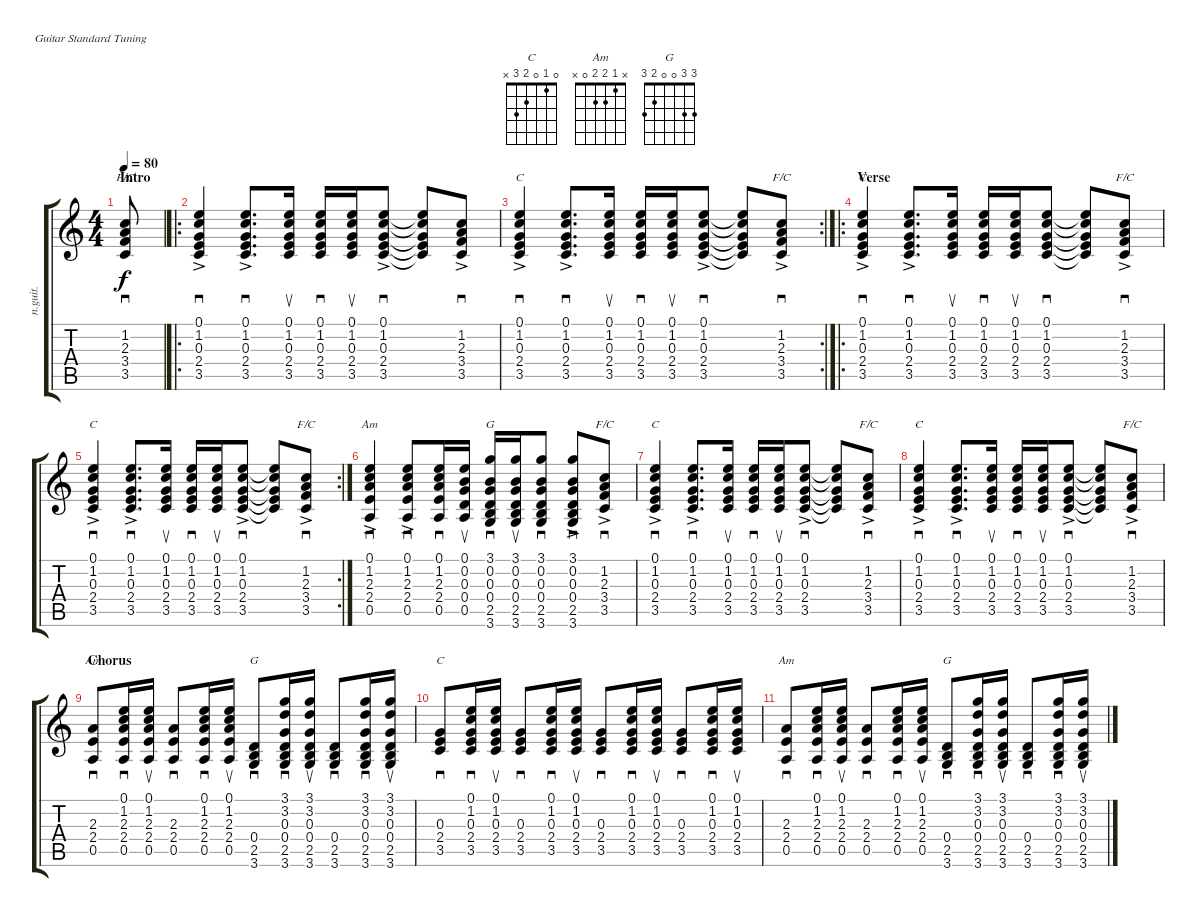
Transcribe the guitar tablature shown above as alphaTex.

\bracketExtendMode groupsimilarinstruments
\otherSystemsTrackNameOrientation horizontal
\track ("A.Guitar" "n.guit.") {instrument acousticguitarnylon}
\staff {score tabs}
\tuning (E4 B3 G3 D3 A2 E2)
\chord ("F/C" x 1 2 3 3 x) {showdiagram false}
\chord ("C" 0 1 0 2 3 x)
\chord ("Am" 0 1 2 2 0 x)
\chord ("G" 3 3 0 0 2 3)
\chord ("Am" x 1 2 2 0 x)
\ts (4 4)
\section ("" "Intro")
\ac
\tempo 80
\clef g2
\scale
0.489693
\ks c
(1.2 2.3 3.4 3.5).8{sd ch "F/C" dy f instrument acousticguitarnylon beam Up} |
\ro
\scale
1.20634 (0.1 1.2 0.3 2.4 3.5{ac}).4{sd beam Up} (0.1 1.2 0.3 2.4 3.5{ac}).8{d sd beam Up} (0.1 1.2 0.3 2.4 3.5).16{su beam Up} (0.1 1.2 0.3 2.4 3.5).16{sd beam Up} (0.1 1.2 0.3 2.4 3.5).16{su beam Up} (0.1 1.2{ac} 0.3 2.4 3.5).8{sd beam Up} (0.1{t} 1.2{t} 0.3{t} 2.4{t} 3.5{t}).8{beam Up} (1.2 2.3{ac} 3.4 3.5).8{sd beam Up} |
\rc 2
\scale
1.30396 (0.1 1.2 0.3 2.4 3.5{ac}).4{sd ch "C" beam Up} (0.1 1.2 0.3 2.4{ac} 3.5).8{d sd beam Up} (0.1 1.2 0.3 2.4 3.5).16{su beam Up} (0.1 1.2 0.3 2.4 3.5).16{sd beam Up} (0.1 1.2 0.3 2.4 3.5).16{su beam Up} (0.1 1.2 0.3 2.4{ac} 3.5).8{sd beam Up} (0.1{t} 1.2{t} 0.3{t} 2.4{t} 3.5{t}).8{beam Up} (1.2 2.3 3.4{ac} 3.5).8{sd ch "F/C" beam Up} |
\ro
\section ("" "Verse")
(0.1 1.2 0.3{ac} 2.4 3.5).4{sd ch "C" beam Up} (0.1 1.2 0.3{ac} 2.4 3.5).8{d sd beam Up} (0.1 1.2 0.3 2.4 3.5).16{su beam Up} (0.1 1.2 0.3 2.4 3.5).16{sd beam Up} (0.1 1.2 0.3 2.4 3.5).16{su beam Up} (0.1 1.2 0.3 2.4 3.5).8{sd beam Up} (0.1{t} 1.2{t} 0.3{t} 2.4{t} 3.5{t}).8{beam Up} (1.2 2.3{ac} 3.4 3.5).8{sd ch "F/C" beam Up} |
\rc 2
(0.1 1.2 0.3{ac} 2.4 3.5).4{sd ch "C" beam Up} (0.1 1.2{ac} 0.3 2.4 3.5).8{d sd beam Up} (0.1 1.2 0.3 2.4 3.5).16{su beam Up} (0.1 1.2 0.3 2.4 3.5).16{sd beam Up} (0.1 1.2 0.3 2.4 3.5).16{su beam Up} (0.1 1.2{ac} 0.3 2.4 3.5).8{sd beam Up} (0.1{t} 1.2{t} 0.3{t} 2.4{t} 3.5{t}).8{beam Up} (1.2 2.3 3.4{ac} 3.5).8{sd ch "F/C" beam Up} |
(0.1 1.2{ac} 2.3 2.4 0.5).4{sd ch "Am" beam Up} (0.1 1.2{ac} 2.3 2.4 0.5).8{sd beam Up} (0.1 1.2 2.3 2.4 0.5).16{sd beam Up} (0.1 0.2 0.3 0.4 0.5).16{su beam Up} (3.1 0.2 0.3 0.4 2.5 3.6).16{sd ch "G" beam Up} (3.1 0.2 0.3 0.4 2.5 3.6).16{su beam Up} (3.1 0.2 0.3 0.4 2.5 3.6).8{sd beam Up} (3.1{ac} 0.2 0.3 0.4 2.5 3.6).8{sd beam Up} (1.2{ac} 2.3 3.4 3.5).8{sd ch "F/C" beam Up} |
(0.1{ac} 1.2 0.3 2.4 3.5).4{sd ch "C" beam Up} (0.1{ac} 1.2 0.3 2.4 3.5).8{d sd beam Up} (0.1 1.2 0.3 2.4 3.5).16{su beam Up} (0.1 1.2 0.3 2.4 3.5).16{sd beam Up} (0.1 1.2 0.3 2.4 3.5).16{su beam Up} (0.1{ac} 1.2 0.3 2.4 3.5).8{sd beam Up} (0.1{t} 1.2{t} 0.3{t} 2.4{t} 3.5{t}).8{beam Up} (1.2 2.3{ac} 3.4 3.5).8{sd ch "F/C" beam Up} |
(0.1 1.2 0.3{ac} 2.4 3.5).4{sd ch "C" beam Up} (0.1 1.2{ac} 0.3 2.4 3.5).8{d sd beam Up} (0.1 1.2 0.3 2.4 3.5).16{su beam Up} (0.1 1.2 0.3 2.4 3.5).16{sd beam Up} (0.1 1.2 0.3 2.4 3.5).16{su beam Up} (0.1 1.2{ac} 0.3 2.4 3.5).8{sd beam Up} (0.1{t} 1.2{t} 0.3{t} 2.4{t} 3.5{t}).8{beam Up} (1.2{ac} 2.3 3.4 3.5).8{sd ch "F/C" beam Up} |
\section ("" "Chorus")
(2.3 2.4 0.5).8{sd ch "Am" beam Up} (0.1 1.2 2.3 2.4 0.5).16{sd beam Up} (0.1 1.2 2.3 2.4 0.5).16{su beam Up} (2.3 2.4 0.5).8{sd beam Up} (0.1 1.2 2.3 2.4 0.5).16{sd beam Up} (0.1 1.2 2.3 2.4 0.5).16{su beam Up} (0.4 2.5 3.6).8{sd ch "G" beam Up} (3.1 3.2 0.3 0.4 2.5 3.6).16{sd beam Up} (3.1 3.2 0.3 0.4 2.5 3.6).16{su beam Up} (0.4 2.5 3.6).8{sd beam Up} (3.1 3.2 0.3 0.4 2.5 3.6).16{sd beam Up} (3.1 3.2 0.3 0.4 2.5 3.6).16{su beam Up} |
(0.3 2.4 3.5).8{sd ch "C" beam Up} (0.1 1.2 0.3 2.4 3.5).16{sd beam Up} (0.1 1.2 0.3 2.4 3.5).16{su beam Up} (0.3 2.4 3.5).8{sd beam Up} (0.1 1.2 0.3 2.4 3.5).16{sd beam Up} (0.1 1.2 0.3 2.4 3.5).16{su beam Up} (0.3 2.4 3.5).8{sd beam Up} (0.1 1.2 0.3 2.4 3.5).16{sd beam Up} (0.1 1.2 0.3 2.4 3.5).16{su beam Up} (0.3 2.4 3.5).8{sd beam Up} (0.1 1.2 0.3 2.4 3.5).16{sd beam Up} (0.1 1.2 0.3 2.4 3.5).16{su beam Up} |
(2.3 2.4 0.5).8{sd ch "Am" beam Up} (0.1 1.2 2.3 2.4 0.5).16{sd beam Up} (0.1 1.2 2.3 2.4 0.5).16{su beam Up} (2.3 2.4 0.5).8{sd beam Up} (0.1 1.2 2.3 2.4 0.5).16{sd beam Up} (0.1 1.2 2.3 2.4 0.5).16{su beam Up} (0.4 2.5 3.6).8{sd ch "G" beam Up} (3.1 3.2 0.3 0.4 2.5 3.6).16{sd beam Up} (3.1 3.2 0.3 0.4 2.5 3.6).16{su beam Up} (0.4 2.5 3.6).8{sd beam Up} (3.1 3.2 0.3 0.4 2.5 3.6).16{sd beam Up} (3.1 3.2 0.3 0.4 2.5 3.6).16{su beam Up}
